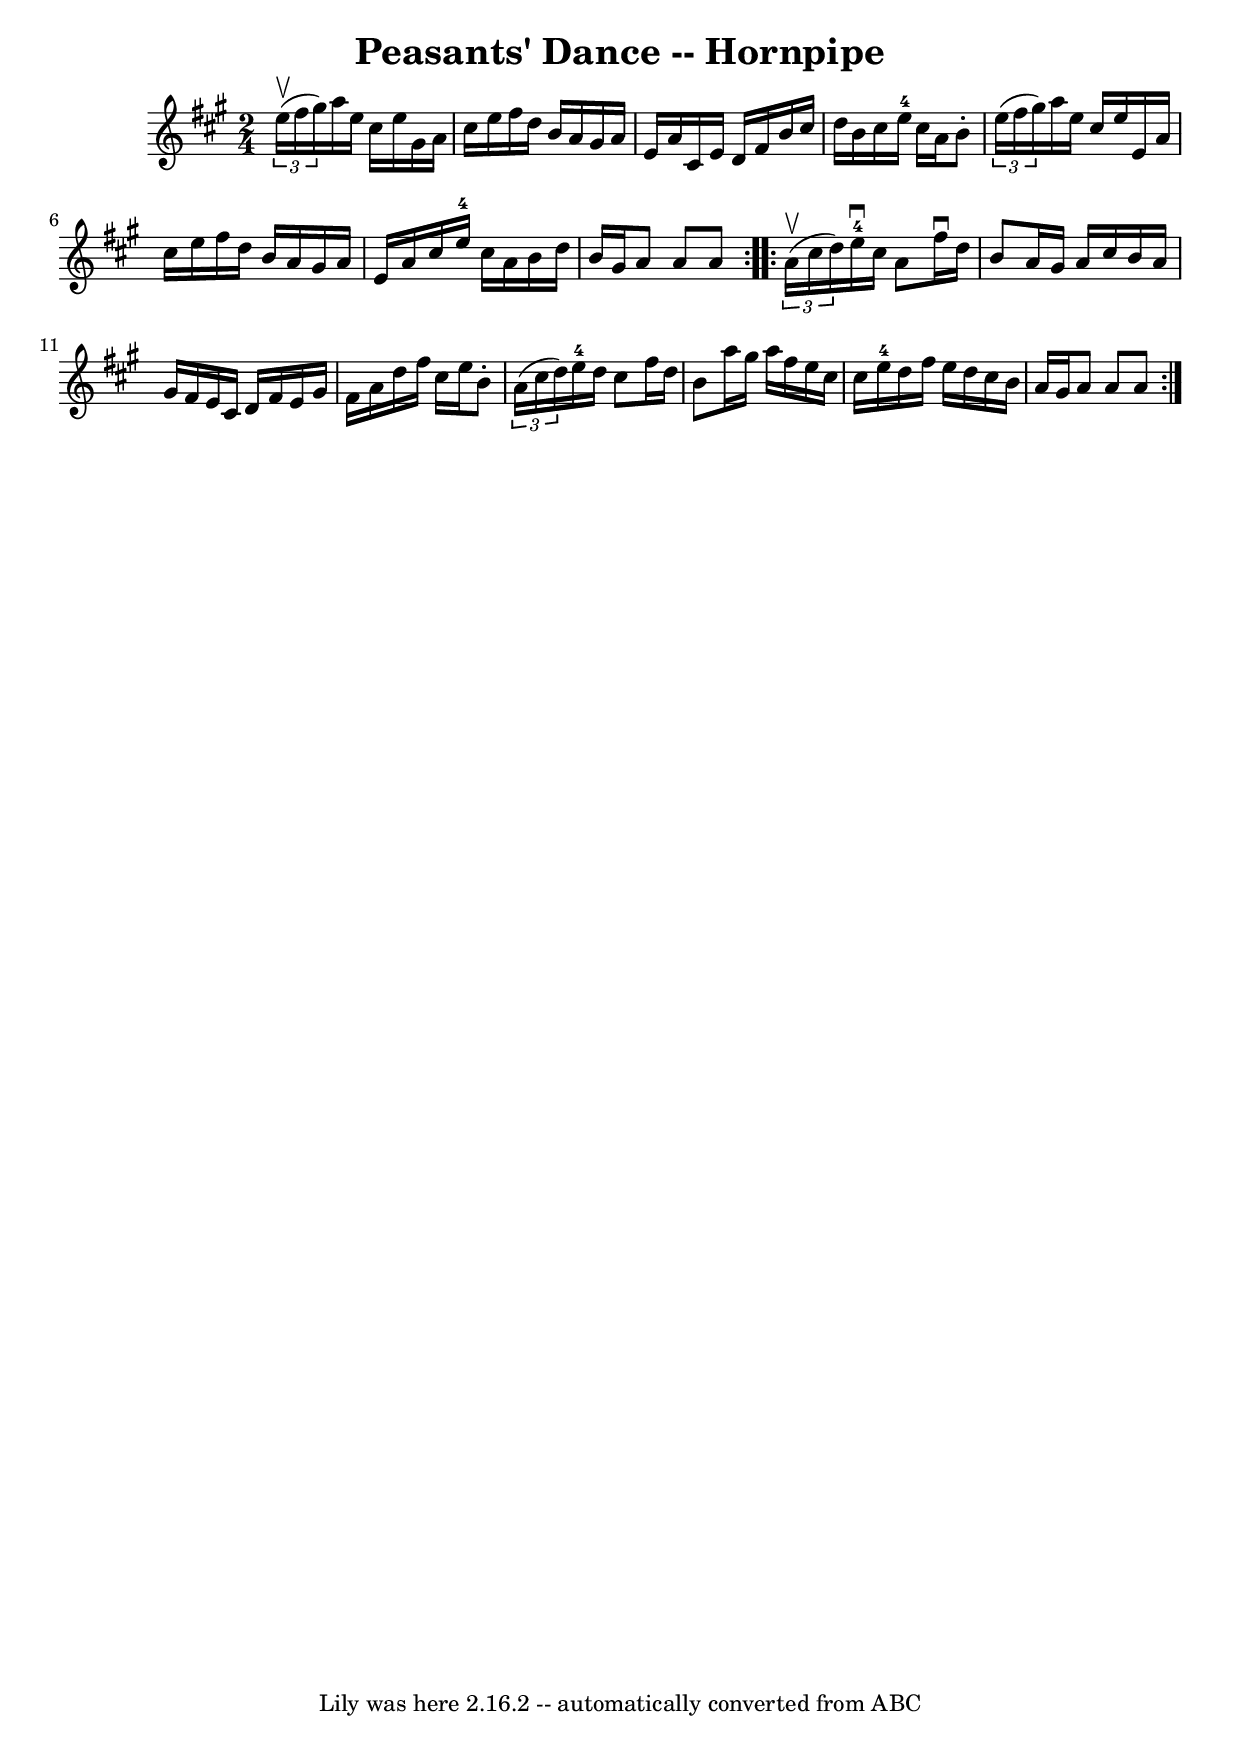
\version "2.16.2"
\include "Mammoth.ily"
\header {
	%% book = "Cole's 1000 Fiddle Tunes"
	crossRefNumber = "1"
	footnotes = ""
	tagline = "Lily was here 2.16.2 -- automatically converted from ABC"
	title = "Peasants' Dance -- Hornpipe"
}
voicedefault =  {


\repeat volta 2 {
\time 2/4 
\key a \major   \times 2/3 { e''16 (^\upbow fis''16 gis''16  
-) } |
 a''16 e''16 cis''16 e''16 gis'16 a'16 cis''16 
 e''16  |
 fis''16 d''16 b'16 a'16 gis'16 a'16 e'16 
 a'16  |
 cis'16 e'16 d'16 fis'16 b'16 cis''16    
d''16 b'16  |
 cis''16 e''16-4 cis''16 a'16 b'8 -.   
\times 2/3 { e''16 (fis''16 gis''16) } |
 a''16 e''16   
 cis''16 e''16 e'16 a'16 cis''16 e''16  |
 fis''16    
d''16 b'16 a'16 gis'16 a'16 e'16 a'16  |
 cis''16    
e''16-4 cis''16 a'16 b'16 d''16 b'16 gis'16  |
 a'8 
 a'8 a'8  }     \repeat volta 2 {   \times 2/3 { a'16 (^\upbow cis''16 
 d''16) } |
 e''16-4^\downbow cis''16 a'8 fis''16 
^\downbow d''16 b'8  |
 a'16 gis'16 a'16 cis''16 b'16  
 a'16 gis'16 fis'16  |
 e'16 cis'16 d'16 fis'16 e'16 
 gis'16 fis'16 a'16  |
 d''16 fis''16 cis''16 e''16    
b'8 -.   \times 2/3 { a'16 (cis''16 d''16) } |
 e''16 
-4 d''16 cis''8 fis''16 d''16 b'8  |
 a''16 gis''16  
 a''16 fis''16 e''16 cis''16 cis''16 e''16-4 |
   
d''16 fis''16 e''16 d''16 cis''16 b'16 a'16 gis'16  
|
 a'8 a'8 a'8  }   
}

\score{
    <<

	\context Staff="default"
	{
	    \voicedefault 
	}

    >>
	\layout {
	}
	\midi {}
}
